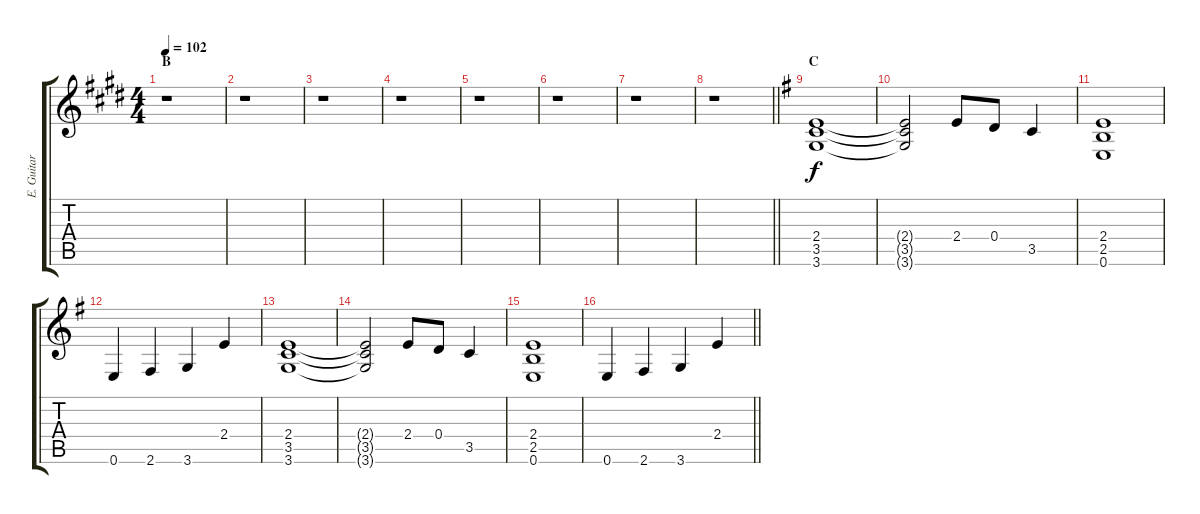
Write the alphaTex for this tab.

\track ("E. Guitar II" "E. Guitar ") {instrument overdrivenguitar}
\staff {score tabs}
\tuning (E4 B3 G3 D3 A2 E2) {hide}
\ts (4 4)
\section ("" "B")
\tempo 102
\clef g2
\ks e
r.1{dy f} |
r.1 |
r.1 |
r.1 |
r.1 |
r.1 |
r.1 |
\barLineRight lightlight
r.1 |
\section ("" "C")
\ks g
(2.4 3.5 3.6).1 |
(2.4{t} 3.5{t} 3.6{t}).2 2.4.8 0.4.8 3.5.4 |
(2.4 2.5 0.6).1 |
0.6.4 2.6.4 3.6.4 2.4.4 |
(2.4 3.5 3.6).1 |
(2.4{t} 3.5{t} 3.6{t}).2 2.4.8 0.4.8 3.5.4 |
(2.4 2.5 0.6).1 |
\barLineRight lightlight
0.6.4 2.6.4 3.6.4 2.4.4
